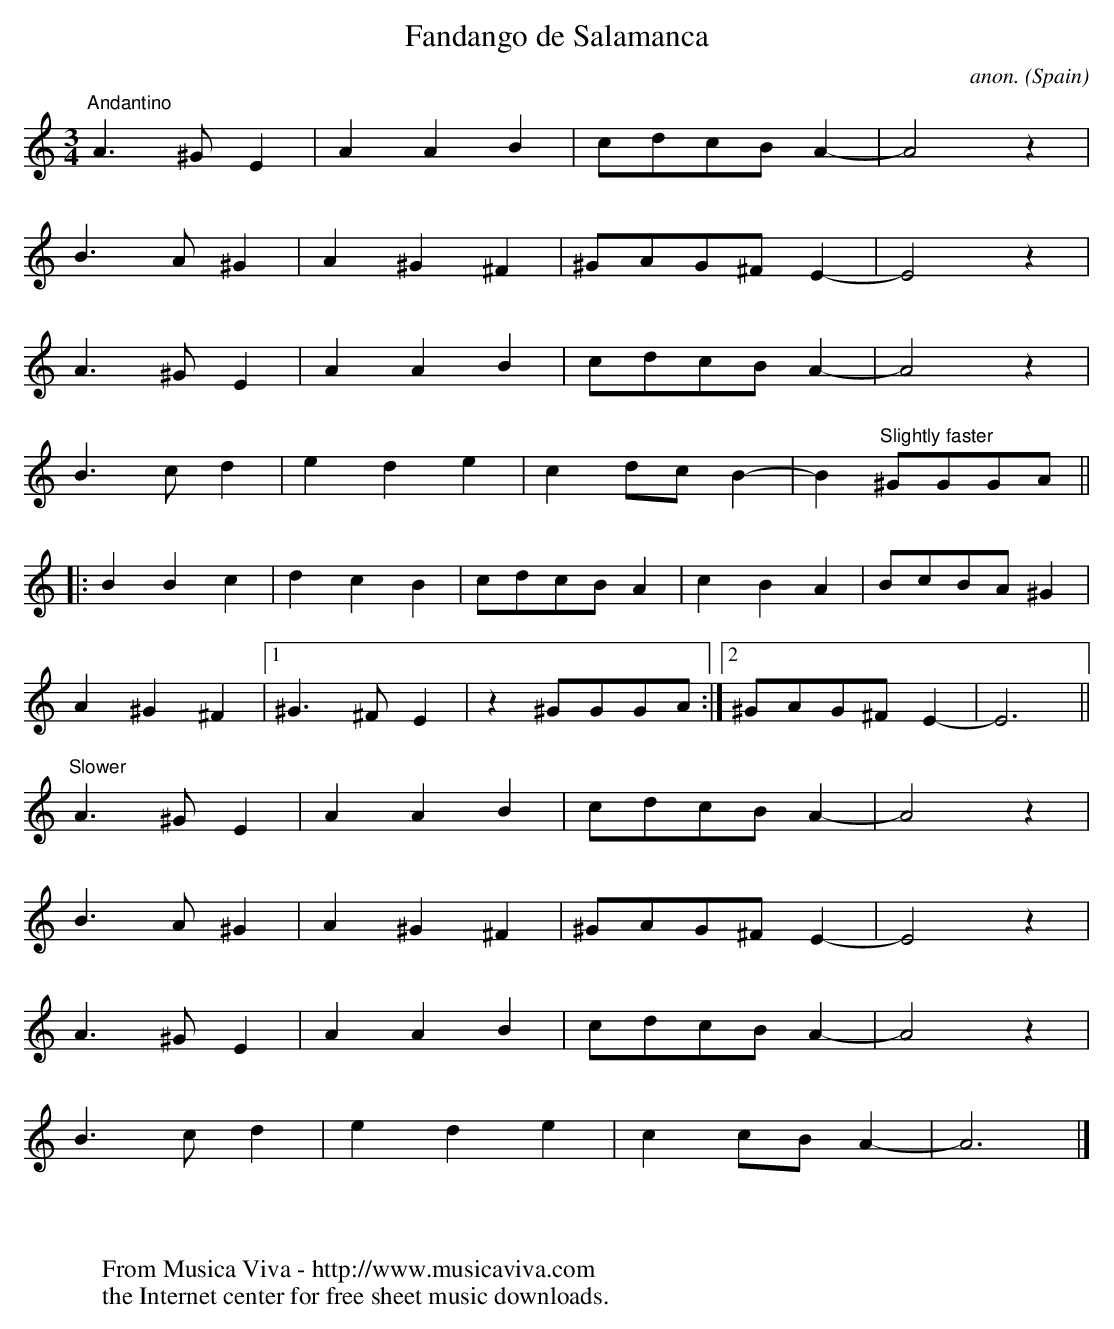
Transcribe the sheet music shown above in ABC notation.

X:1
T:Fandango de Salamanca
C:anon.
O:Spain
M:3/4
L:1/8
K:Am
"^Andantino"A3^GE2|A2A2B2|cdcBA2-|A4z2|
B3A^G2|A2^G2^F2|^GAG^FE2-|E4z2|
A3^GE2|A2A2B2|cdcBA2-|A4z2|
B3cd2|e2d2e2|c2dcB2-|B2"^Slightly faster"^GGGA||
|:B2B2c2|d2c2B2|cdcBA2|c2B2A2|BcBA^G2|
A2^G2^F2|[1^G3^FE2|z2^GGGA:|[2^GAG^FE2-|E6||
"^Slower"A3^GE2|A2A2B2|cdcBA2-|A4z2|
B3A^G2|A2^G2^F2|^GAG^FE2-|E4z2|
A3^GE2|A2A2B2|cdcBA2-|A4z2|
B3cd2|e2d2e2|c2cBA2-|A6|]
W:
W:
W:  From Musica Viva - http://www.musicaviva.com
W:  the Internet center for free sheet music downloads.
